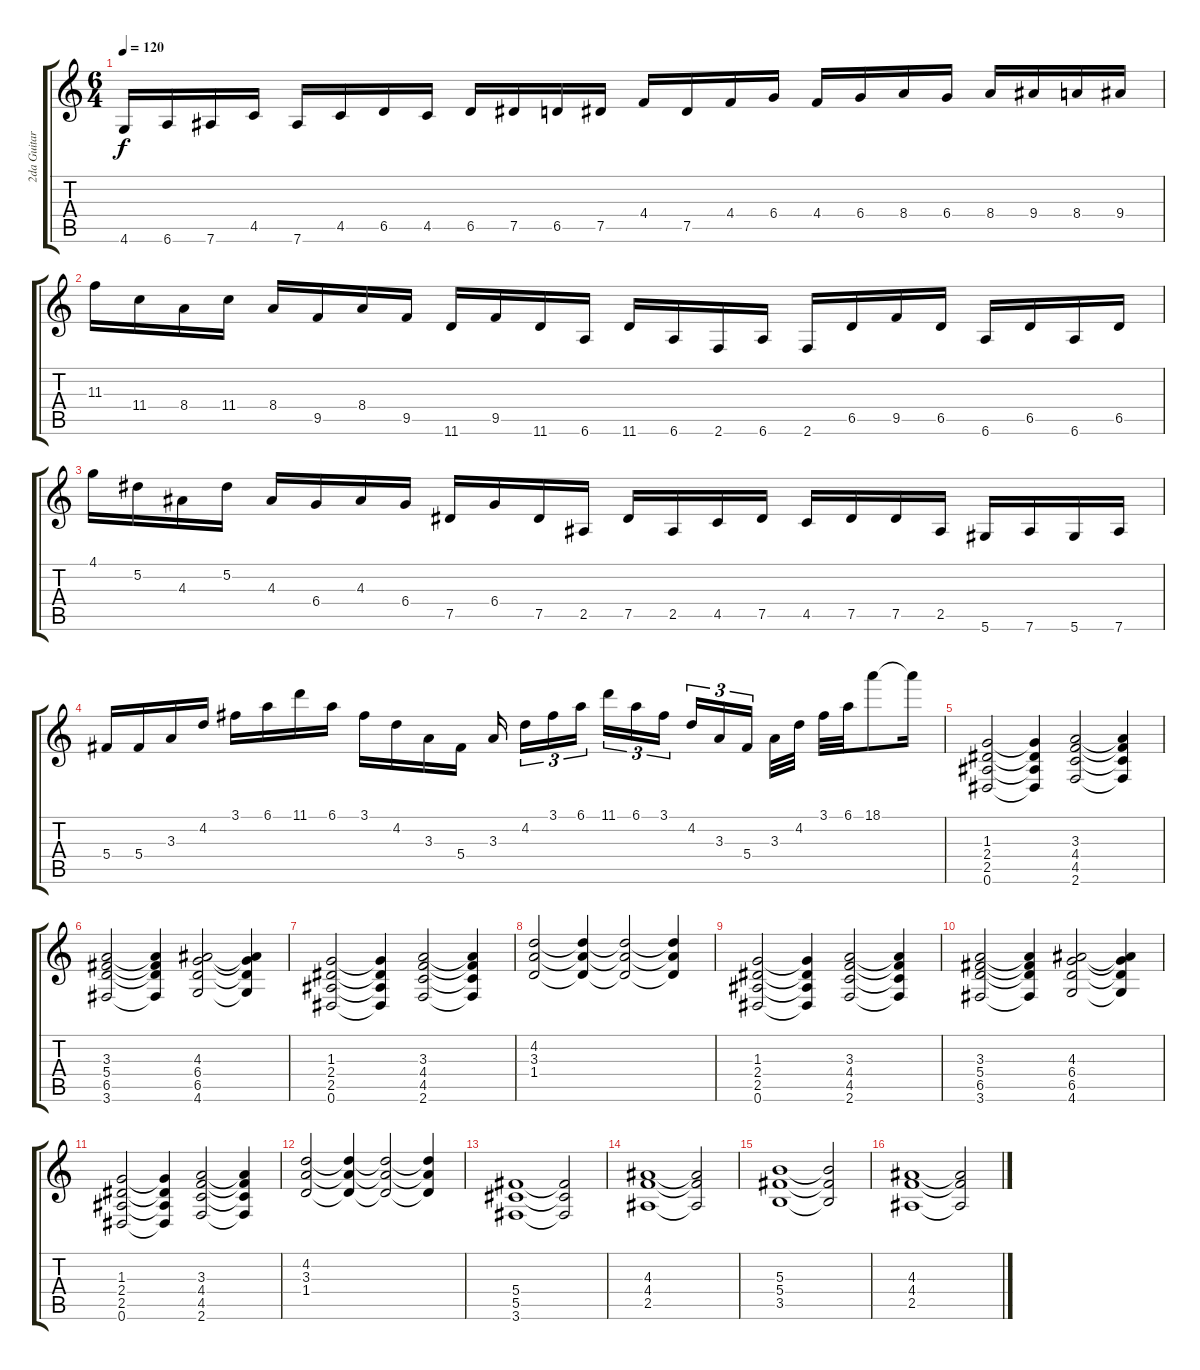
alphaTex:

\track ("2da Guitarra" "2da Guitar") {instrument overdrivenguitar}
\staff {score tabs}
\tuning (Eb4 Bb3 Gb3 Db3 Ab2 Eb2) {hide}
\ts (6 4)
\tempo 120
\clef g2
\ks c
4.6.16{dy f} 6.6.16 7.6.16 4.5.16 7.6.16 4.5.16 6.5.16 4.5.16 6.5.16 7.5.16 6.5.16 7.5.16 4.4.16 7.5.16 4.4.16 6.4.16 4.4.16 6.4.16 8.4.16 6.4.16 8.4.16 9.4.16 8.4.16 9.4.16 |
11.3.16 11.4.16 8.4.16 11.4.16 8.4.16 9.5.16 8.4.16 9.5.16 11.6.16 9.5.16 11.6.16 6.6.16 11.6.16 6.6.16 2.6.16 6.6.16 2.6.16 6.5.16 9.5.16 6.5.16 6.6.16 6.5.16 6.6.16 6.5.16 |
4.1.16 5.2.16 4.3.16 5.2.16 4.3.16 6.4.16 4.3.16 6.4.16 7.5.16 6.4.16 7.5.16 2.5.16 7.5.16 2.5.16 4.5.16 7.5.16 4.5.16 7.5.16 7.5.16 2.5.16 5.6.16 7.6.16 5.6.16 7.6.16 |
5.4.16 5.4.16 3.3.16 4.2.16 3.1.16 6.1.16 11.1.16 6.1.16 3.1.16 4.2.16 3.3.16 5.4.16 3.3.16 4.2.16{tu (3 2)} 3.1.16{tu (3 2)} 6.1.16{tu (3 2)} 11.1.16{tu (3 2)} 6.1.16{tu (3 2)} 3.1.16{tu (3 2)} 4.2.16{tu (3 2)} 3.3.16{tu (3 2)} 5.4.16{tu (3 2)} 3.3.32 4.2.32 3.1.32 6.1.32 18.1.8 18.1{t}.16 |
(1.3 2.4 2.5 0.6).2 (1.3{t} 2.4{t} 2.5{t} 0.6{t}).4 (3.3 4.4 4.5 2.6).2 (3.3{t} 4.4{t} 4.5{t} 2.6{t}).4 |
(3.3 5.4 6.5 3.6).2 (3.3{t} 5.4{t} 6.5{t} 3.6{t}).4 (4.3 6.4 6.5 4.6).2 (4.3{t} 6.4{t} 6.5{t} 4.6{t}).4 |
(1.3 2.4 2.5 0.6).2 (1.3{t} 2.4{t} 2.5{t} 0.6{t}).4 (3.3 4.4 4.5 2.6).2 (3.3{t} 4.4{t} 4.5{t} 2.6{t}).4 |
(4.2 3.3 1.4).2 (4.2{t} 3.3{t} 1.4{t}).4 (4.2{t} 3.3{t} 1.4{t}).2 (4.2{t} 3.3{t} 1.4{t}).4 |
(1.3 2.4 2.5 0.6).2 (1.3{t} 2.4{t} 2.5{t} 0.6{t}).4 (3.3 4.4 4.5 2.6).2 (3.3{t} 4.4{t} 4.5{t} 2.6{t}).4 |
(3.3 5.4 6.5 3.6).2 (3.3{t} 5.4{t} 6.5{t} 3.6{t}).4 (4.3 6.4 6.5 4.6).2 (4.3{t} 6.4{t} 6.5{t} 4.6{t}).4 |
(1.3 2.4 2.5 0.6).2 (1.3{t} 2.4{t} 2.5{t} 0.6{t}).4 (3.3 4.4 4.5 2.6).2 (3.3{t} 4.4{t} 4.5{t} 2.6{t}).4 |
(4.2 3.3 1.4).2 (4.2{t} 3.3{t} 1.4{t}).4 (4.2{t} 3.3{t} 1.4{t}).2 (4.2{t} 3.3{t} 1.4{t}).4 |
(5.4 5.5 3.6).1 (5.4{t} 5.5{t} 3.6{t}).2 |
(4.3 4.4 2.5).1 (4.3{t} 4.4{t} 2.5{t}).2 |
(5.3 5.4 3.5).1 (5.3{t} 5.4{t} 3.5{t}).2 |
(4.3 4.4 2.5).1 (4.3{t} 4.4{t} 2.5{t}).2
